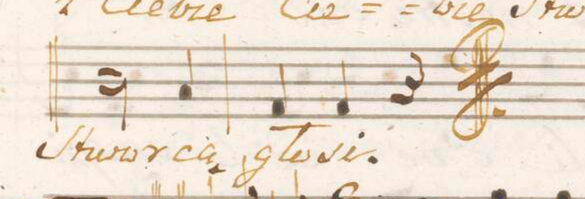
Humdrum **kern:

**kern	**text
*I"Tenore.	*
*clefC4	*
*k[f#c#g#]	*
*M3/4	*
2A\	ſtwór-
4G#/	-cą
=88	=88
4E/	gło-
4E/	-si.
4r	.
==	==
*-	*-
